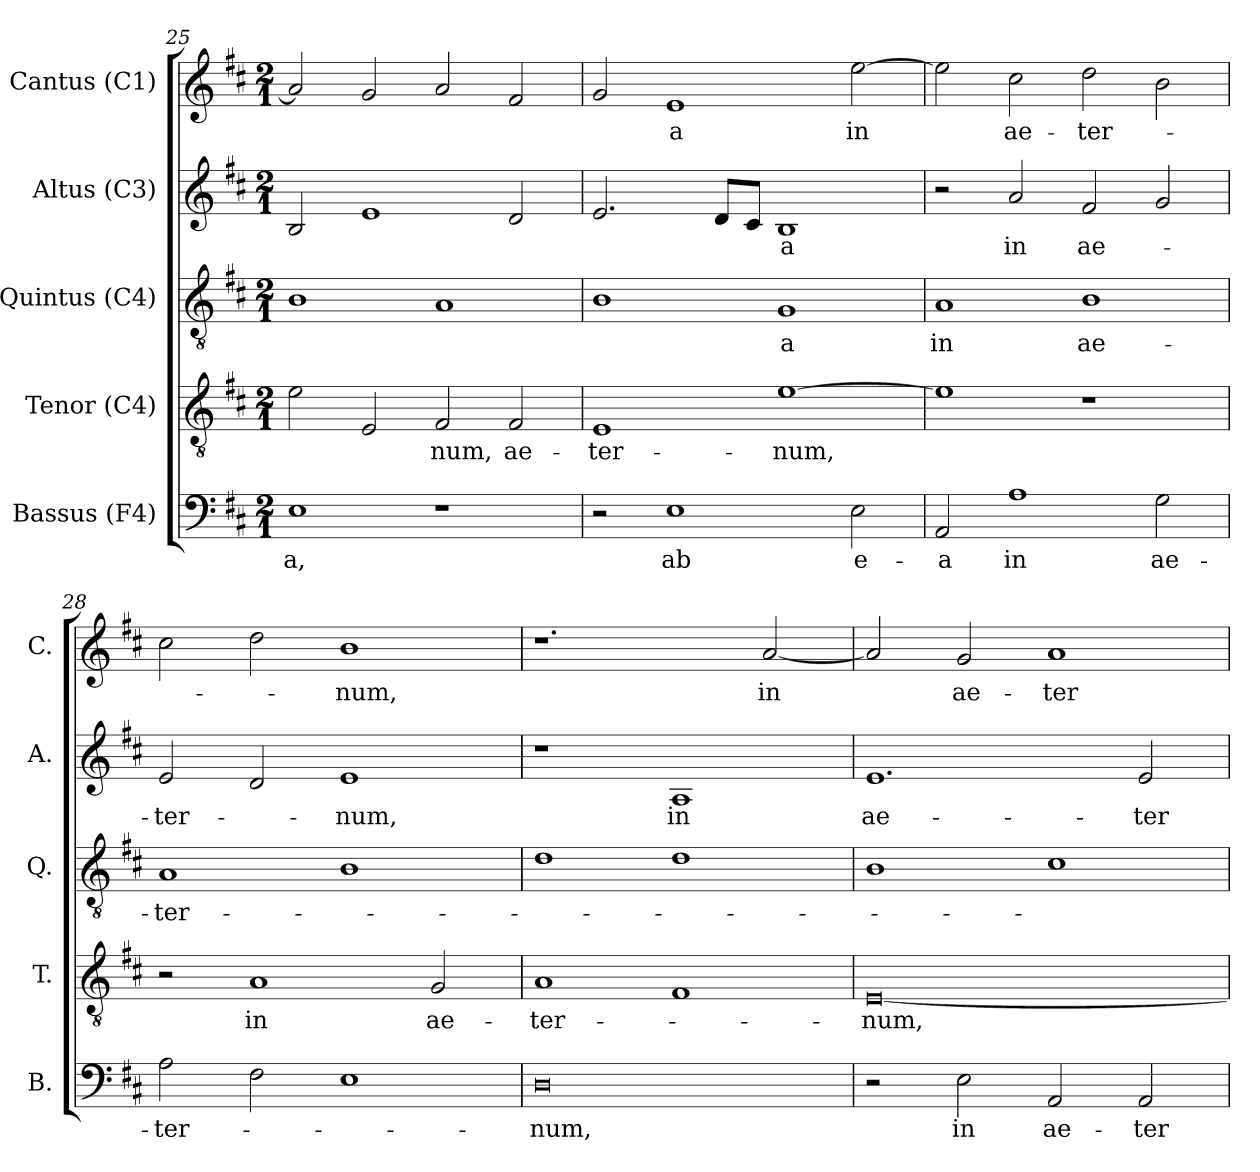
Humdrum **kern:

**kern	**text	**kern	**text	**kern	**text	**kern	**text	**kern	**text
*part5	*part5	*part4	*part4	*part3	*part3	*part2	*part2	*part1	*part1
*staff5	*staff5	*staff4	*staff4	*staff3	*staff3	*staff2	*staff2	*staff1	*staff1
*I"Bassus (F4)	*	*I"Tenor (C4)	*	*I"Quintus (C4)	*	*I"Altus (C3)	*	*I"Cantus (C1)	*
*I'B.	*	*I'T.	*	*I'Q.	*	*I'A.	*	*I'C.	*
!!LO:PB:g=z
*clefF4	*	*clefGv2	*	*clefGv2	*	*clefG2	*	*clefG2	*
*	*	*ITrd7c12	*	*ITrd7c12	*	*	*	*	*
*k[f#c#]	*	*k[f#c#]	*	*k[f#c#]	*	*k[f#c#]	*	*k[f#c#]	*
*D:	*	*D:	*	*D:	*	*D:	*	*D:	*
*M2/1	*	*M2/1	*	*M2/1	*	*M2/1	*	*M2/1	*
=25	=25	=25	=25	=25	=25	=25	=25	=25	=25
!	!LO:LY:b:color=#000000	!	!	!	!	!	!	!	!
1Ei	-a,	2Ei\	.	1BBi	.	2Bi/	.	2ai/]	.
.	.	2EEi/	.	.	.	1ei	.	2gi/	.
!	!	!	!LO:LY:b:color=#000000	!	!	!	!	!	!
1r	.	2FF#i/	-num,	1AAi	.	.	.	2ai/	.
!	!	!	!LO:LY:b:color=#000000	!	!	!	!	!	!
.	.	2FF#i/	ae-	.	.	2di/	.	2f#i/	.
=26	=26	=26	=26	=26	=26	=26	=26	=26	=26
!	!	!	!LO:LY:b:color=#000000	!	!	!	!	!	!
2r	.	1EEi	-ter-	1BBi	.	2.ei/	.	2gi/	.
!	!LO:LY:b:color=#000000	!	!	!	!	!	!	!	!
!	!	!	!	!	!	!	!	!	!LO:LY:b:color=#000000
1Ei	ab	.	.	.	.	.	.	1ei	-a
.	.	.	.	.	.	8di/L	.	.	.
.	.	.	.	.	.	8c#i/J	.	.	.
!	!	!	!LO:LY:b:color=#000000	!	!	!	!	!	!
!	!	!	!	!	!LO:LY:b:color=#000000	!	!	!	!
!	!	!	!	!	!	!	!LO:LY:b:color=#000000	!	!
.	.	[1Ei	-num,	1GGi	-a	1Bi	-a	.	.
!	!LO:LY:b:color=#000000	!	!	!	!	!	!	!	!
!	!	!	!	!	!	!	!	!	!LO:LY:b:color=#000000
2Ei\	e-	.	.	.	.	.	.	[2eei\	in
=27	=27	=27	=27	=27	=27	=27	=27	=27	=27
!	!LO:LY:b:color=#000000	!	!	!	!	!	!	!	!
!	!	!	!	!	!LO:LY:b:color=#000000	!	!	!	!
2AAi/	-a	1Ei]	.	1AAi	in	2r	.	2eei\]	.
!	!LO:LY:b:color=#000000	!	!	!	!	!	!	!	!
!	!	!	!	!	!	!	!LO:LY:b:color=#000000	!	!
!	!	!	!	!	!	!	!	!	!LO:LY:b:color=#000000
1Ai	in	.	.	.	.	2ai/	in	2cc#i\	ae-
!	!	!	!	!	!LO:LY:b:color=#000000	!	!	!	!
!	!	!	!	!	!	!	!LO:LY:b:color=#000000	!	!
!	!	!	!	!	!	!	!	!	!LO:LY:b:color=#000000
.	.	1r	.	1BBi	ae-	2f#i/	ae-	2ddi\	-ter-
!	!LO:LY:b:color=#000000	!	!	!	!	!	!	!	!
2Gi\	ae-	.	.	.	.	2gi/	.	2bi\	.
=28	=28	=28	=28	=28	=28	=28	=28	=28	=28
!	!LO:LY:b:color=#000000	!	!	!	!	!	!	!	!
!	!	!	!	!	!LO:LY:b:color=#000000	!	!	!	!
!	!	!	!	!	!	!	!LO:LY:b:color=#000000	!	!
2Ai\	-ter-	2r	.	1AAi	-ter-	2ei/	-ter-	2cc#i\	.
!	!	!	!LO:LY:b:color=#000000	!	!	!	!	!	!
2F#i\	.	1AAi	in	.	.	2di/	.	2ddi\	.
!	!	!	!	!	!	!	!LO:LY:b:color=#000000	!	!
!	!	!	!	!	!	!	!	!	!LO:LY:b:color=#000000
1Ei	.	.	.	1BBi	.	1ei	-num,	1bi	-num,
!	!	!	!LO:LY:b:color=#000000	!	!	!	!	!	!
.	.	2GGi/	ae-	.	.	.	.	.	.
=29	=29	=29	=29	=29	=29	=29	=29	=29	=29
!	!LO:LY:b:color=#000000	!	!	!	!	!	!	!	!
!	!	!	!LO:LY:b:color=#000000	!	!	!	!	!	!
0Di	-num,	1AAi	-ter-	1Di	.	1r	.	1.r	.
!	!	!	!	!	!	!	!LO:LY:b:color=#000000	!	!
.	.	1FF#i	.	1Di	.	1Ai	in	.	.
!	!	!	!	!	!	!	!	!	!LO:LY:b:color=#000000
.	.	.	.	.	.	.	.	[2ai/	in
!!LO:LB:g=z
=30	=30	=30	=30	=30	=30	=30	=30	=30	=30
!	!	!	!LO:LY:b:color=#000000	!	!	!	!	!	!
!	!	!	!	!	!	!	!LO:LY:b:color=#000000	!	!
2r	.	[0EEi	-num,	1BBi	.	1.ei	ae-	2ai/]	.
!	!LO:LY:b:color=#000000	!	!	!	!	!	!	!	!
!	!	!	!	!	!	!	!	!	!LO:LY:b:color=#000000
2Ei\	in	.	.	.	.	.	.	2gi/	ae-
!	!LO:LY:b:color=#000000	!	!	!	!	!	!	!	!
!	!	!	!	!	!	!	!	!	!LO:LY:b:color=#000000
2AAi/	ae-	.	.	1C#i	.	.	.	1ai	-ter-
!	!LO:LY:b:color=#000000	!	!	!	!	!	!	!	!
!	!	!	!	!	!	!	!LO:LY:b:color=#000000	!	!
2AAi/	-ter-	.	.	.	.	2ei/	-ter-	.	.
=	=	=	=	=	=	=	=	=	=
*-	*-	*-	*-	*-	*-	*-	*-	*-	*-
